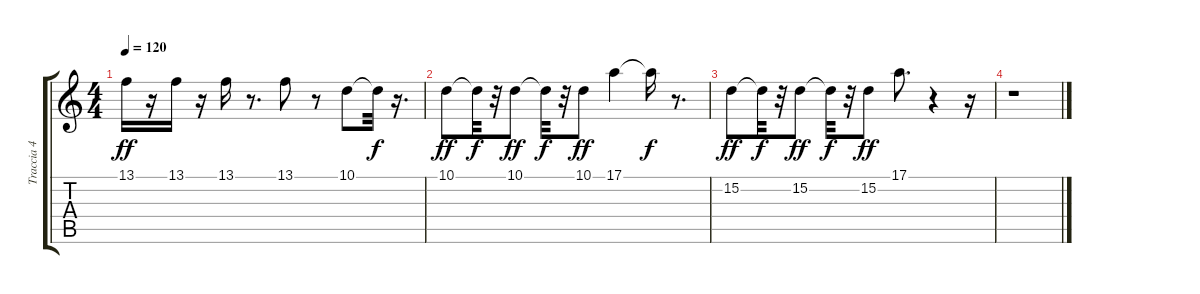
\track ("Traccia 4" "Traccia 4") {instrument brightacousticpiano}
\staff {score tabs}
\tuning (E4 B3 G3 D3 A2 E2) {hide}
\ts (4 4)
\tempo 120
\clef g2
\ks c
13.1.16{dy ff} r.16 13.1.16 r.16 13.1.16 r.8{d} 13.1.8 r.8 10.1.8 10.1{t}.32{dy f} r.16{d} |
10.1.8{dy ff} 10.1{t}.32{dy f} r.32 10.1.8{dy ff} 10.1{t}.32{dy f} r.32 10.1.8{dy ff} 17.1.4 17.1{t}.16{dy f} r.8{d} |
15.2.8{dy ff} 15.2{t}.32{dy f} r.32 15.2.8{dy ff} 15.2{t}.32{dy f} r.32 15.2.8{dy ff} 17.1.8{d} r.4 r.16 |
r.1
